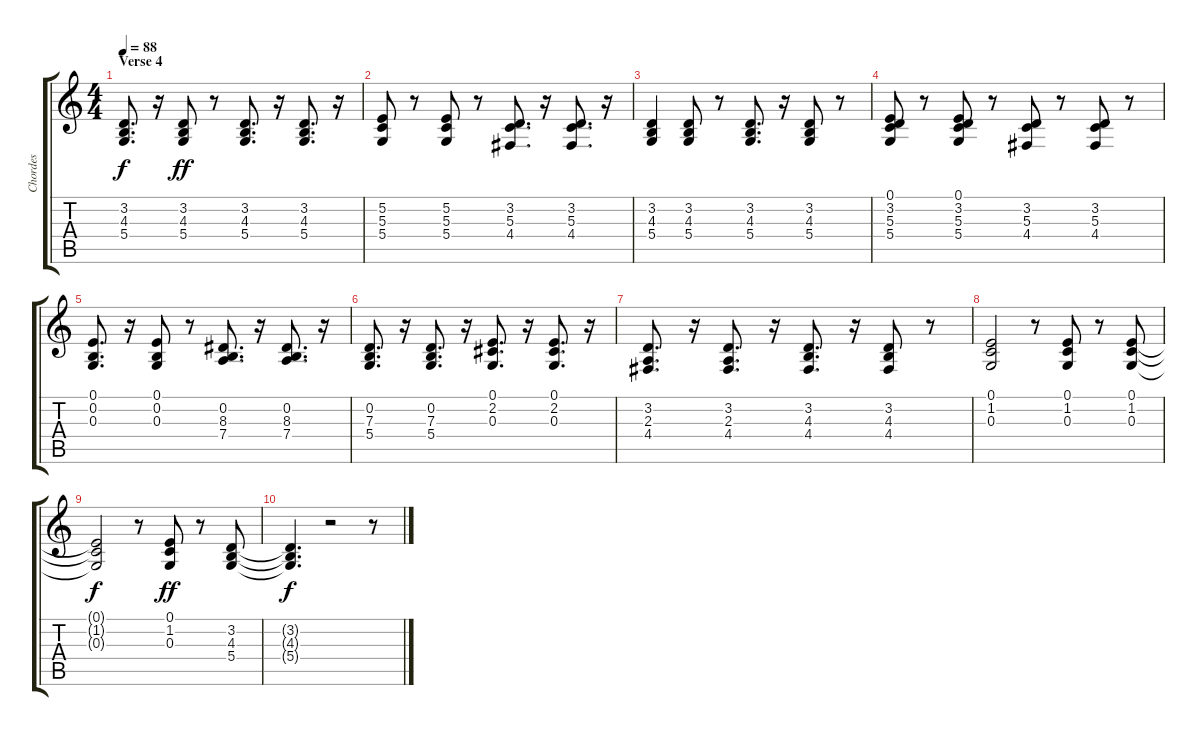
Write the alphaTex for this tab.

\track ("Chordes" "Chordes") {instrument electricpiano1}
\staff {score tabs}
\tuning (E4 B3 G3 D3 A2 E2) {hide}
\ts (4 4)
\section ("" "Verse 4")
\tempo 88
\clef g2
\ks c
(3.2{t} 4.3{t} 5.4{t}).8{d dy f} r.16 (3.2 4.3 5.4).8{dy ff} r.8 (3.2 4.3 5.4).8{d} r.16 (3.2 4.3 5.4).8{d} r.16 |
(5.2 5.3 5.4).8 r.8 (5.2 5.3 5.4).8 r.8 (3.2 5.3 4.4).8{d} r.16 (3.2 5.3 4.4).8{d} r.16 |
(3.2 4.3 5.4).4 (3.2 4.3 5.4).8 r.8 (3.2 4.3 5.4).8{d} r.16 (3.2 4.3 5.4).8 r.8 |
(0.1 3.2 5.3 5.4).8 r.8 (0.1 3.2 5.3 5.4).8 r.8 (3.2 5.3 4.4).8 r.8 (3.2 5.3 4.4).8 r.8 |
(0.1 0.2 0.3).8{d} r.16 (0.1 0.2 0.3).8 r.8 (0.2 8.3 7.4).8{d} r.16 (0.2 8.3 7.4).8{d} r.16 |
(0.2 7.3 5.4).8{d} r.16 (0.2 7.3 5.4).8{d} r.16 (0.1 2.2 0.3).8{d} r.16 (0.1 2.2 0.3).8{d} r.16 |
(3.2 2.3 4.4).8{d} r.16 (3.2 2.3 4.4).8{d} r.16 (3.2 4.3 4.4).8{d} r.16 (3.2 4.3 4.4).8 r.8 |
(0.1 1.2 0.3).2 r.8 (0.1 1.2 0.3).8 r.8 (0.1 1.2 0.3).8 |
(0.1{t} 1.2{t} 0.3{t}).2{dy f} r.8 (0.1 1.2 0.3).8{dy ff} r.8 (3.2 4.3 5.4).8 |
(3.2{t} 4.3{t} 5.4{t}).4{d dy f} r.2 r.8
